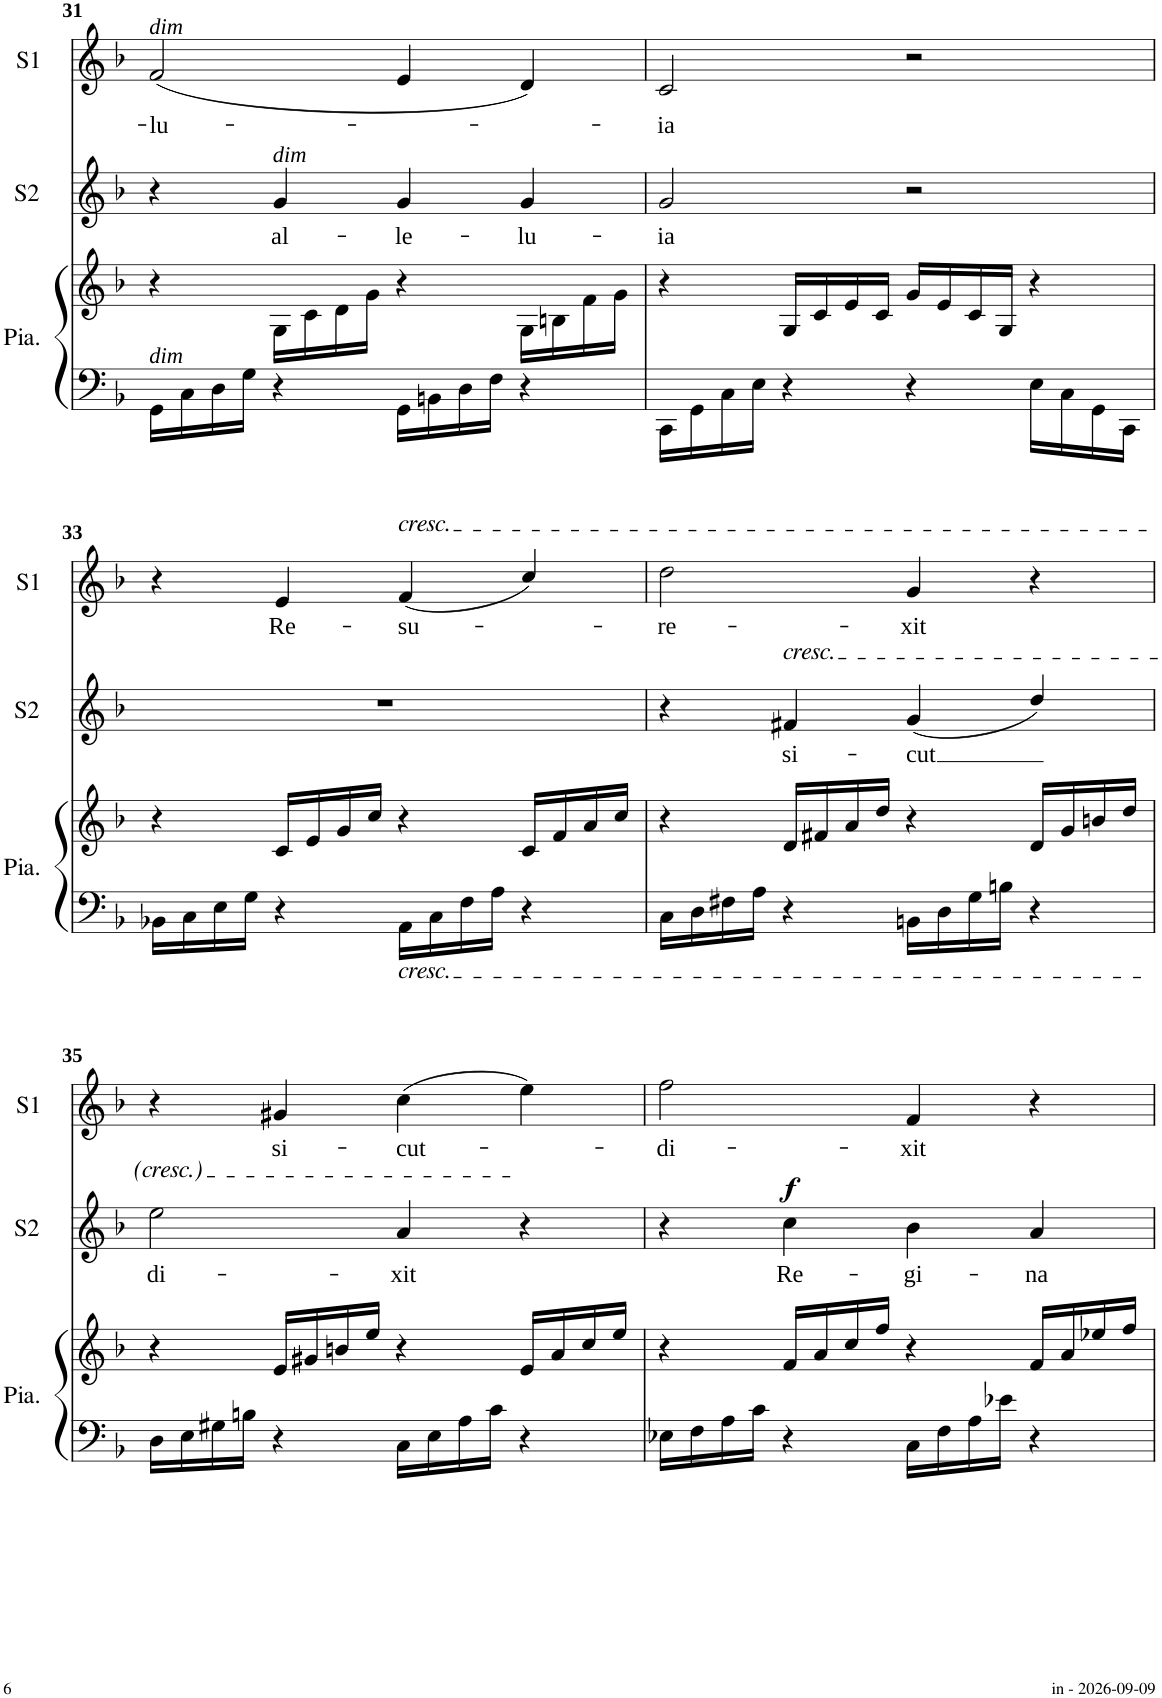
**kern	**kern	**kern	**text	**dynam	**kern	**text
*part3	*part3	*part2	*part2	*part2	*part1	*part1
*staff4	*staff3	*staff2	*staff2	*staff2	*staff1	*staff1
*I"Piano	*	*I"Soprano 2	*	*	*I"Soprano 1	*
*I'Pia.	*	*I'S2	*	*	*I'S1	*
!!LO:PB:g=z
*clefF4	*clefG2	*clefG2	*	*	*clefG2	*
*k[b-]	*k[b-]	*k[b-]	*	*	*k[b-]	*
*M2/2	*M2/2	*M2/2	*	*	*M2/2	*
*met(c|)	*met(c|)	*met(c|)	*	*	*met(c|)	*
=31	=31	=31	=31	=31	=31	=31
!	!	!	!	!	!LO:TX:a:i:t=dim	!
!LO:TX:a:i:t=dim	!	!	!	!	!	!
!	!	!	!	!	!	!LO:LY:b
16GG\LL	4r	4r	.	.	(2f/	-lu-
16C\	.	.	.	.	.	.
16D\	.	.	.	.	.	.
16G\JJ	.	.	.	.	.	.
!	!	!LO:TX:a:i:t=dim	!	!	!	!
!	!	!	!LO:LY:b	!	!	!
4r	16G\LL	4g/	al-	.	.	.
.	16c\	.	.	.	.	.
.	16d\	.	.	.	.	.
.	16g\JJ	.	.	.	.	.
!	!	!	!LO:LY:b	!	!	!
16GG\LL	4r	4g/	-le-	.	4e/	.
16BBn\	.	.	.	.	.	.
16D\	.	.	.	.	.	.
16F\JJ	.	.	.	.	.	.
!	!	!	!LO:LY:b	!	!	!
4r	16G\LL	4g/	-lu-	.	4d/)	.
.	16Bn\	.	.	.	.	.
.	16f\	.	.	.	.	.
.	16g\JJ	.	.	.	.	.
=32	=32	=32	=32	=32	=32	=32
!	!	!	!LO:LY:b	!	!	!LO:LY:b
16CC\LL	4r	2g/	-ia	.	2c/	-ia
16GG\	.	.	.	.	.	.
16C\	.	.	.	.	.	.
16E\JJ	.	.	.	.	.	.
4r	16G/LL	.	.	.	.	.
.	16c/	.	.	.	.	.
.	16e/	.	.	.	.	.
.	16c/JJ	.	.	.	.	.
4r	16g/LL	2r	.	.	2r	.
.	16e/	.	.	.	.	.
.	16c/	.	.	.	.	.
.	16G/JJ	.	.	.	.	.
16E\LL	4r	.	.	.	.	.
16C\	.	.	.	.	.	.
16GG\	.	.	.	.	.	.
16CC\JJ	.	.	.	.	.	.
!!LO:LB:g=z
=33	=33	=33	=33	=33	=33	=33
16BB-X\LL	4r	1r	.	.	4r	.
16C\	.	.	.	.	.	.
16E\	.	.	.	.	.	.
16G\JJ	.	.	.	.	.	.
!	!	!	!	!	!	!LO:LY:b
4r	16c/LL	.	.	.	4e/	Re-
.	16e/	.	.	.	.	.
.	16g/	.	.	.	.	.
.	16cc/JJ	.	.	.	.	.
!	!	!	!	!	!LO:TX:a:i:t=cresc.	!
!LO:TX:b:i:t=cresc.	!	!	!	!	!	!
!	!	!	!	!	!	!LO:LY:b
16AA\LL	4r	.	.	.	(4f/	-su-
16C\	.	.	.	.	.	.
16F\	.	.	.	.	.	.
16A\JJ	.	.	.	.	.	.
4r	16c/LL	.	.	.	4cc/)	.
.	16f/	.	.	.	.	.
.	16a/	.	.	.	.	.
.	16cc/JJ	.	.	.	.	.
=34	=34	=34	=34	=34	=34	=34
!	!	!	!	!	!	!LO:LY:b
16C\LL	4r	4r	.	.	2dd\	-re-
16D\	.	.	.	.	.	.
16F#X\	.	.	.	.	.	.
16A\JJ	.	.	.	.	.	.
!	!	!LO:TX:a:i:t=cresc.	!	!	!	!
!	!	!	!LO:LY:b	!	!	!
4r	16d/LL	4f#X/	si-	.	.	.
.	16f#X/	.	.	.	.	.
.	16a/	.	.	.	.	.
.	16dd/JJ	.	.	.	.	.
!	!	!	!LO:LY:b	!	!	!LO:LY:b
16BBn\LL	4r	(4g/	-cut	.	4g/	-xit
16D\	.	.	.	.	.	.
16G\	.	.	.	.	.	.
16Bn\JJ	.	.	.	.	.	.
4r	16d/LL	4dd/)	.	.	4r	.
.	16g/	.	.	.	.	.
.	16bn/	.	.	.	.	.
.	16dd/JJ	.	.	.	.	.
!!LO:LB:g=z
=35	=35	=35	=35	=35	=35	=35
!	!	!	!LO:LY:b	!	!	!
16D\LL	4r	2ee\	di-	.	4r	.
16E\	.	.	.	.	.	.
16G#X\	.	.	.	.	.	.
16Bn\JJ	.	.	.	.	.	.
!	!	!	!	!	!	!LO:LY:b
4r	16e/LL	.	.	.	4g#X/	si-
.	16g#X/	.	.	.	.	.
.	16bn/	.	.	.	.	.
.	16ee/JJ	.	.	.	.	.
!	!	!	!LO:LY:b	!	!	!LO:LY:b
16C\LL	4r	4a/	-xit	.	(4cc\	-cut-
16E\	.	.	.	.	.	.
16A\	.	.	.	.	.	.
16c\JJ	.	.	.	.	.	.
4r	16e/LL	4r	.	.	4ee\)	.
.	16a/	.	.	.	.	.
.	16cc/	.	.	.	.	.
.	16ee/JJ	.	.	.	.	.
=36	=36	=36	=36	=36	=36	=36
!	!	!	!	!	!	!LO:LY:b
16E-X\LL	4r	4r	.	.	2ff\	-di-
16F\	.	.	.	.	.	.
16A\	.	.	.	.	.	.
16c\JJ	.	.	.	.	.	.
!	!	!	!LO:LY:b	!LO:DY:a	!	!
4r	16f/LL	4cc\	Re-	f	.	.
.	16a/	.	.	.	.	.
.	16cc/	.	.	.	.	.
.	16ff/JJ	.	.	.	.	.
!	!	!	!LO:LY:b	!	!	!LO:LY:b
16C\LL	4r	4b-\	-gi-	.	4f/	-xit
16F\	.	.	.	.	.	.
16A\	.	.	.	.	.	.
16e-X\JJ	.	.	.	.	.	.
!	!	!	!LO:LY:b	!	!	!
4r	16f/LL	4a/	-na	.	4r	.
.	16a/	.	.	.	.	.
.	16ee-X/	.	.	.	.	.
.	16ff/JJ	.	.	.	.	.
=	=	=	=	=	=	=
*-	*-	*-	*-	*-	*-	*-
